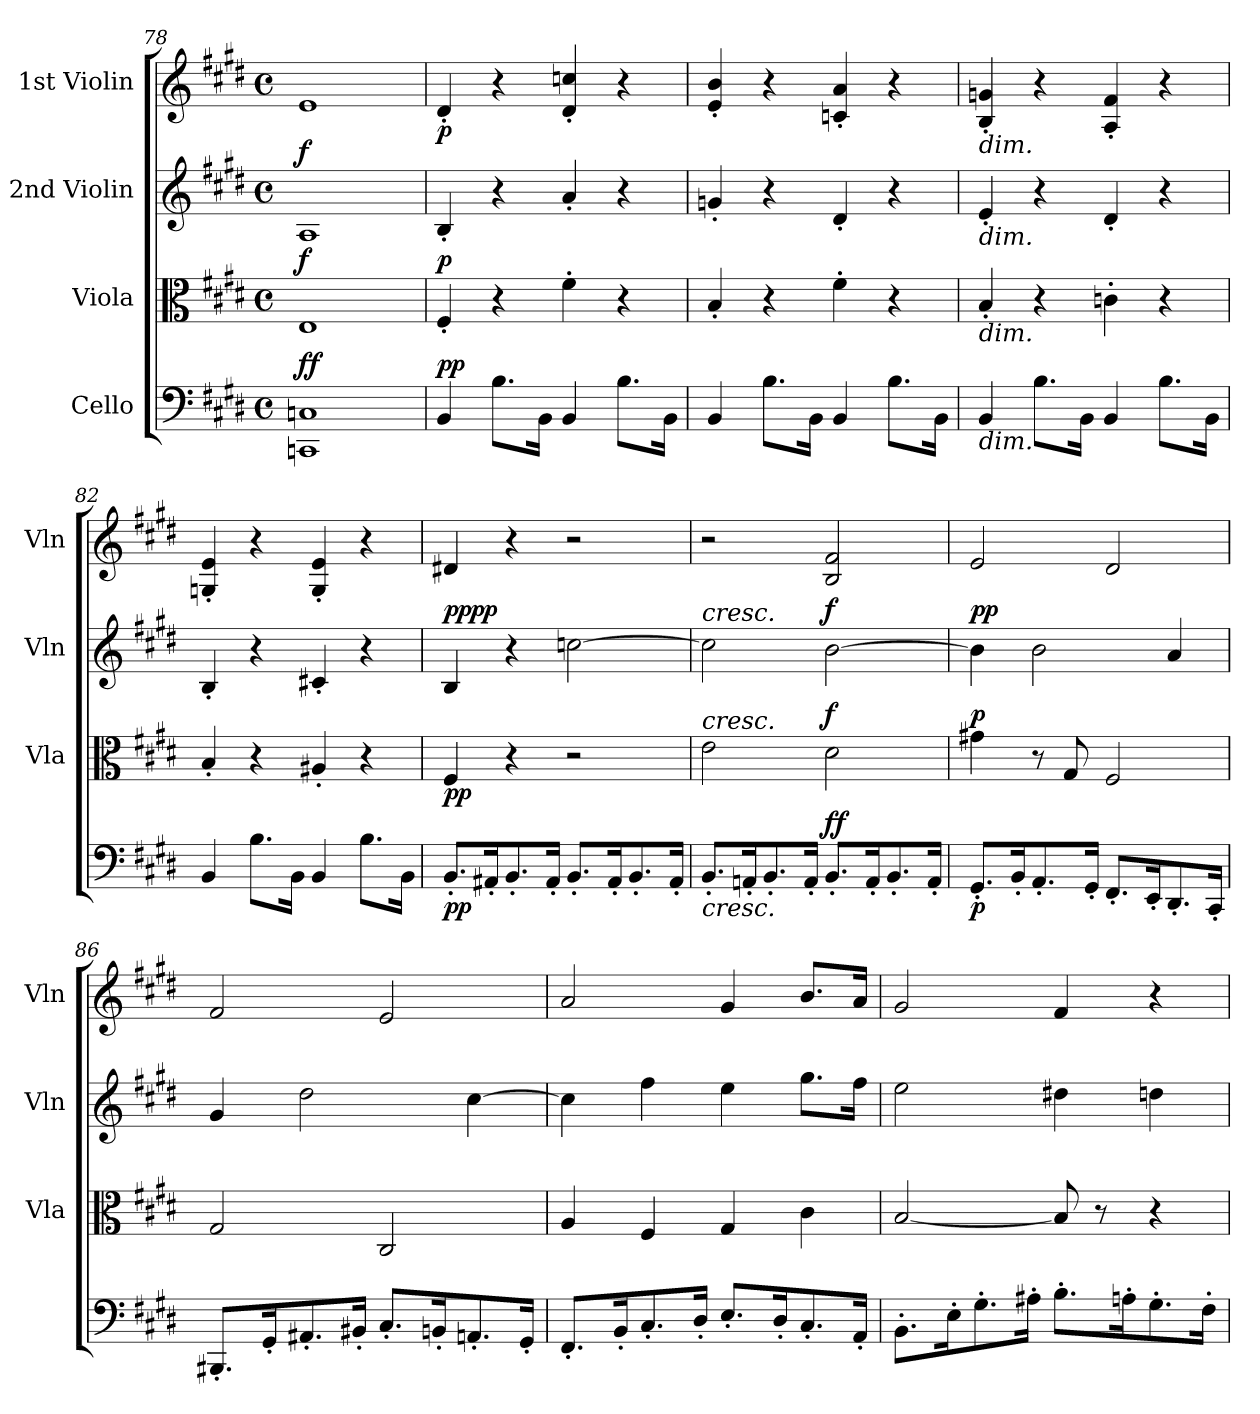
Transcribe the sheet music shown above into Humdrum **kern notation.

**kern	**dynam	**kern	**dynam	**kern	**dynam	**kern	**dynam
*part4	*part4	*part3	*part3	*part2	*part2	*part1	*part1
*staff4	*staff4	*staff3	*staff3	*staff2	*staff2	*staff1	*staff1
*I"Cello	*	*I"Viola	*	*I"2nd Violin	*	*I"1st Violin	*
*	*	*I'Vla	*	*I'Vln	*	*I'Vln	*
*clefF4	*	*clefC3	*	*clefG2	*	*clefG2	*
*k[f#c#g#d#]	*	*k[f#c#g#d#]	*	*k[f#c#g#d#]	*	*k[f#c#g#d#]	*
*M4/4	*	*M4/4	*	*M4/4	*	*M4/4	*
*met(c)	*	*met(c)	*	*met(c)	*	*met(c)	*
=78	=78	=78	=78	=78	=78	=78	=78
!	!LO:DY:b	!	!	!	!	!	!
!	!LO:DY:n=1:a	!	!LO:DY:a	!	!LO:DY:a	!	!
1CCn 1Cn	f f	1E	f	1A	f	1e	.
=79	=79	=79	=79	=79	=79	=79	=79
!	!LO:DY:b	!	!	!	!	!	!
!	!LO:DY:n=1:a	!	!LO:DY:a	!	!	!	!LO:DY:b
4BB/	p p	4F#'/	p	4B'/	.	4d#'/	p
8.B\L	.	4r	.	4r	.	4r	.
16BB\Jk	.	.	.	.	.	.	.
4BB/	.	4f#'\	.	4a'/	.	4d#/' 4ccn/'	.
8.B\L	.	4r	.	4r	.	4r	.
16BB\Jk	.	.	.	.	.	.	.
!!LO:LB:g=z
=80	=80	=80	=80	=80	=80	=80	=80
4BB/	.	4B'/	.	4gn'/	.	4e/' 4b/'	.
8.B\L	.	4r	.	4r	.	4r	.
16BB\Jk	.	.	.	.	.	.	.
4BB/	.	4f#'\	.	4d#'/	.	4cn/' 4a/'	.
8.B\L	.	4r	.	4r	.	4r	.
16BB\Jk	.	.	.	.	.	.	.
=81	=81	=81	=81	=81	=81	=81	=81
!	!	!	!	!	!	!LO:TX:b:i:t=dim.	!
!	!	!	!	!LO:TX:b:i:t=dim.	!	!	!
!	!	!LO:TX:b:i:t=dim.	!	!	!	!	!
!LO:TX:b:i:t=dim.	!	!	!	!	!	!	!
4BB/	.	4B'/	.	4e'/	.	4B/' 4gn/'	.
8.B\L	.	4r	.	4r	.	4r	.
16BB\Jk	.	.	.	.	.	.	.
4BB/	.	4cn'\	.	4d#'/	.	4A/' 4f#/'	.
8.B\L	.	4r	.	4r	.	4r	.
16BB\Jk	.	.	.	.	.	.	.
=82	=82	=82	=82	=82	=82	=82	=82
4BB/	.	4B'/	.	4B'/	.	4Gn/' 4e/'	.
8.B\L	.	4r	.	4r	.	4r	.
16BB\Jk	.	.	.	.	.	.	.
4BB/	.	4A#X'/	.	4c#X'/	.	4G/' 4e/'	.
8.B\L	.	4r	.	4r	.	4r	.
16BB\Jk	.	.	.	.	.	.	.
=83	=83	=83	=83	=83	=83	=83	=83
!	!LO:DY:b	!	!LO:DY:b	!	!LO:DY:b	!	!
!	!	!	!	!	!LO:DY:n=1:a	!	!
8.BB'/L	pp	4F#/	pp	4B/	pp pp	4d#X/	.
16AA#X'/K	.	.	.	.	.	.	.
8.BB'/	.	4r	.	4r	.	4r	.
16AA#'/Jk	.	.	.	.	.	.	.
8.BB'/L	.	2r	.	[2ccn\	.	2r	.
16AA#'/K	.	.	.	.	.	.	.
8.BB'/	.	.	.	.	.	.	.
16AA#'/Jk	.	.	.	.	.	.	.
!!LO:PB:g=z
=84	=84	=84	=84	=84	=84	=84	=84
!	!	!	!	!LO:TX:a:i:t=cresc.	!	!	!
!	!	!LO:TX:a:i:t=cresc.	!	!	!	!	!
!LO:TX:b:i:t=cresc.	!	!	!	!	!	!	!
8.BB'/L	.	2e\	.	2cc\]	.	2r	.
16AAn'/K	.	.	.	.	.	.	.
8.BB'/	.	.	.	.	.	.	.
16AA'/Jk	.	.	.	.	.	.	.
!	!LO:DY:b	!	!	!	!	!	!
!	!LO:DY:n=1:a	!	!LO:DY:a	!	!LO:DY:a	!	!
8.BB'/L	f f	2d#\	f	[2b\	f	2B/ 2f#/	.
16AA'/K	.	.	.	.	.	.	.
8.BB'/	.	.	.	.	.	.	.
16AA'/Jk	.	.	.	.	.	.	.
=85	=85	=85	=85	=85	=85	=85	=85
!	!LO:DY:b	!	!LO:DY:a	!	!LO:DY:a	!	!
!	!	!	!	!	!LO:DY:n=1:a	!	!
8.GG#'/L	p	4g#X\	p	4b\]	p p	2e/	.
16BB'/K	.	.	.	.	.	.	.
8.AA'/	.	8r	.	2b\	.	.	.
.	.	8G#/	.	.	.	.	.
16GG#'/Jk	.	.	.	.	.	.	.
8.FF#'/L	.	2F#/	.	.	.	2d#/	.
16EE'/K	.	.	.	.	.	.	.
8.DD#'/	.	.	.	4a/	.	.	.
16CC#'/Jk	.	.	.	.	.	.	.
=86	=86	=86	=86	=86	=86	=86	=86
8.BBB#X'/L	.	2G#/	.	4g#/	.	2f#/	.
16GG#'/K	.	.	.	.	.	.	.
8.AA#X'/	.	.	.	2dd#\	.	.	.
16BB#X'/Jk	.	.	.	.	.	.	.
8.C#'/L	.	2C#/	.	.	.	2e/	.
16BBn'/K	.	.	.	.	.	.	.
8.AAn'/	.	.	.	[4cc#\	.	.	.
16GG#'/Jk	.	.	.	.	.	.	.
!!LO:LB:g=z
=87	=87	=87	=87	=87	=87	=87	=87
8.FF#'/L	.	4A/	.	4cc#\]	.	2a/	.
16BB'/K	.	.	.	.	.	.	.
8.C#'/	.	4F#/	.	4ff#\	.	.	.
16D#'/Jk	.	.	.	.	.	.	.
8.E'/L	.	4G#/	.	4ee\	.	4g#/	.
16D#'/K	.	.	.	.	.	.	.
8.C#'/	.	4c#\	.	8.gg#\L	.	8.b/L	.
16AA'/Jk	.	.	.	16ff#\Jk	.	16a/Jk	.
=88	=88	=88	=88	=88	=88	=88	=88
8.BB'\L	.	[2B/	.	2ee\	.	2g#/	.
16E'\K	.	.	.	.	.	.	.
8.G#'\	.	.	.	.	.	.	.
16A#X'\Jk	.	.	.	.	.	.	.
8.B'\L	.	8B/]	.	4dd#X\	.	4f#/	.
.	.	8r	.	.	.	.	.
16An'\K	.	.	.	.	.	.	.
8.G#'\	.	4r	.	4ddn\	.	4r	.
16F#'\Jk	.	.	.	.	.	.	.
=	=	=	=	=	=	=	=
*-	*-	*-	*-	*-	*-	*-	*-
